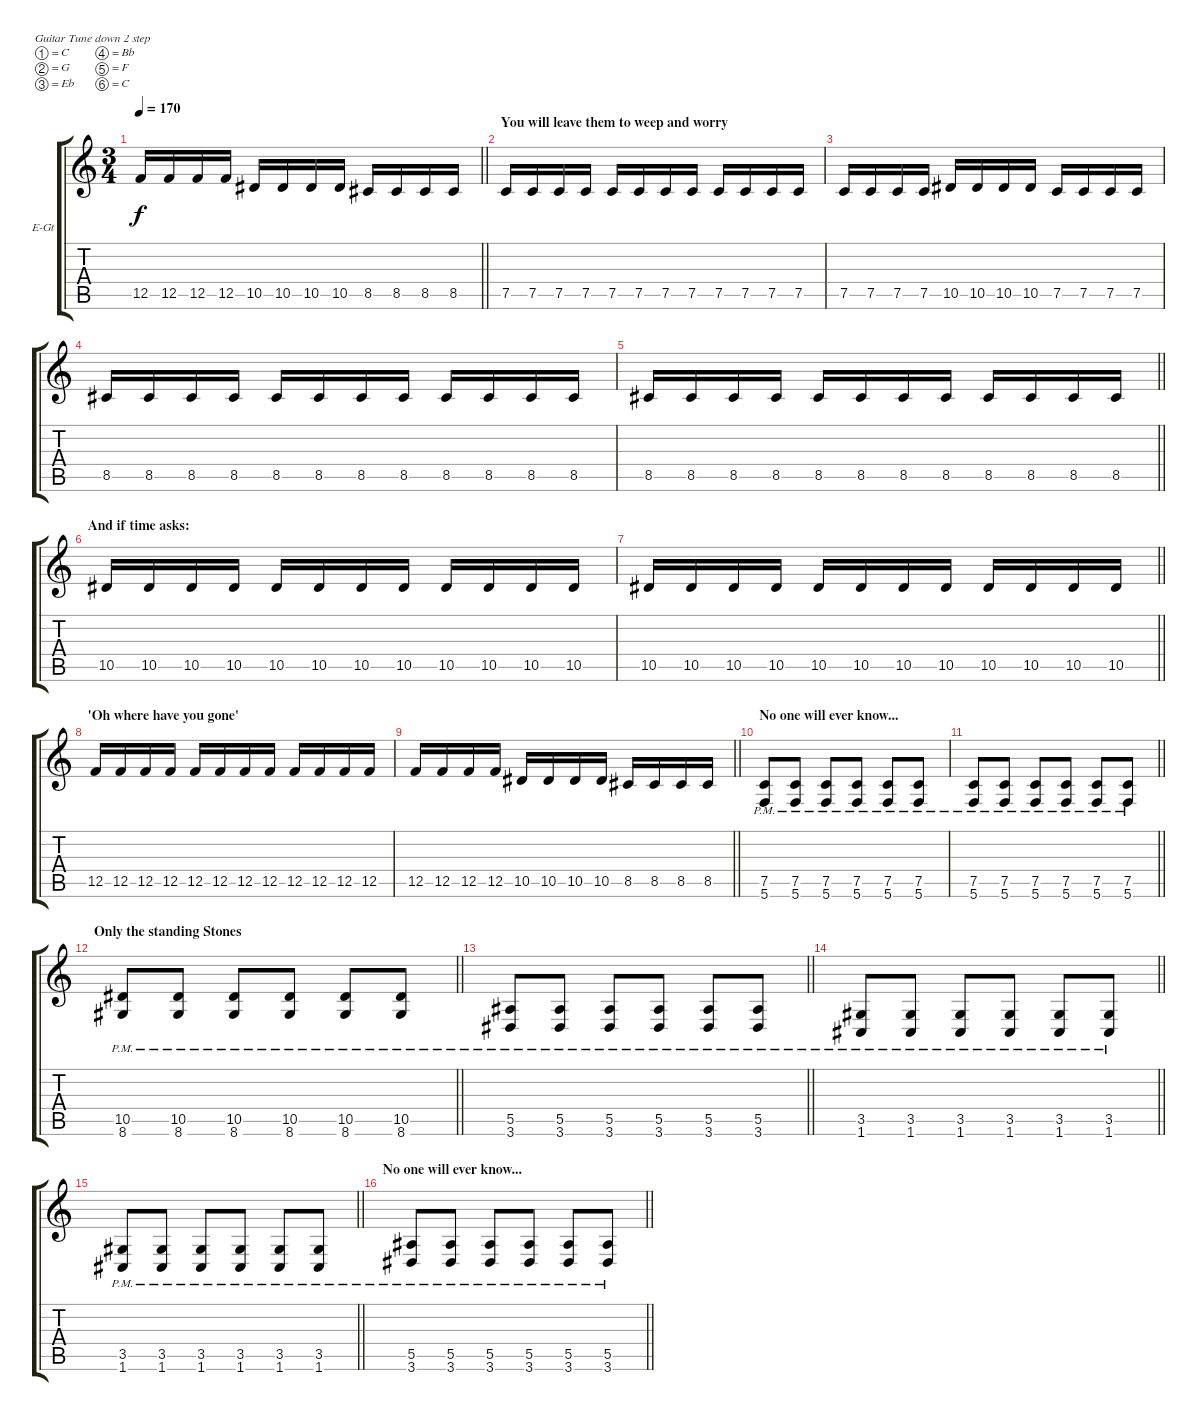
\bracketExtendMode groupsimilarinstruments
\firstSystemTrackNameOrientation horizontal
\otherSystemsTrackNameOrientation horizontal
\track ("Guitar2 Dist (Marcel)" "E-Gt") {mute instrument overdrivenguitar}
\staff {score tabs}
\tuning (C4 G3 Eb3 Bb2 F2 C2)
\ts (3 4)
\tempo 170
\clef g2
\barLineRight lightlight
\ks c
12.5.16{dy f} 12.5.16 12.5.16 12.5.16 10.5.16 10.5.16 10.5.16 10.5.16 8.5.16 8.5.16 8.5.16 8.5.16 |
\section ("" "You will leave them to weep and worry")
7.5.16 7.5.16 7.5.16 7.5.16 7.5.16 7.5.16 7.5.16 7.5.16 7.5.16 7.5.16 7.5.16 7.5.16 |
7.5.16 7.5.16 7.5.16 7.5.16 10.5.16 10.5.16 10.5.16 10.5.16 7.5.16 7.5.16 7.5.16 7.5.16 |
8.5.16 8.5.16 8.5.16 8.5.16 8.5.16 8.5.16 8.5.16 8.5.16 8.5.16 8.5.16 8.5.16 8.5.16 |
\barLineRight lightlight
8.5.16 8.5.16 8.5.16 8.5.16 8.5.16 8.5.16 8.5.16 8.5.16 8.5.16 8.5.16 8.5.16 8.5.16 |
\section ("" "And if time asks:")
10.5.16 10.5.16 10.5.16 10.5.16 10.5.16 10.5.16 10.5.16 10.5.16 10.5.16 10.5.16 10.5.16 10.5.16 |
\barLineRight lightlight
10.5.16 10.5.16 10.5.16 10.5.16 10.5.16 10.5.16 10.5.16 10.5.16 10.5.16 10.5.16 10.5.16 10.5.16 |
\section ("" "'Oh where have you gone'")
12.5.16 12.5.16 12.5.16 12.5.16 12.5.16 12.5.16 12.5.16 12.5.16 12.5.16 12.5.16 12.5.16 12.5.16 |
\barLineRight lightlight
12.5.16 12.5.16 12.5.16 12.5.16 10.5.16 10.5.16 10.5.16 10.5.16 8.5.16 8.5.16 8.5.16 8.5.16 |
\section ("" "No one will ever know...")
(7.5{pm} 5.6{pm}).8 (7.5{pm} 5.6{pm}).8 (7.5{pm} 5.6{pm}).8 (7.5{pm} 5.6{pm}).8 (7.5{pm} 5.6{pm}).8 (7.5{pm} 5.6{pm}).8 |
\barLineRight lightlight
(7.5{pm} 5.6{pm}).8 (7.5{pm} 5.6{pm}).8 (7.5{pm} 5.6{pm}).8 (7.5{pm} 5.6{pm}).8 (7.5{pm} 5.6{pm}).8 (7.5{pm} 5.6{pm}).8 |
\section ("" "Only the standing Stones")
\barLineRight lightlight
(10.5{pm} 8.6{pm}).8 (10.5{pm} 8.6{pm}).8 (10.5{pm} 8.6{pm}).8 (10.5{pm} 8.6{pm}).8 (10.5{pm} 8.6{pm}).8 (10.5{pm} 8.6{pm}).8 |
\barLineRight lightlight
(5.5{pm} 3.6{pm}).8 (5.5{pm} 3.6{pm}).8 (5.5{pm} 3.6{pm}).8 (5.5{pm} 3.6{pm}).8 (5.5{pm} 3.6{pm}).8 (5.5{pm} 3.6{pm}).8 |
\barLineRight lightlight
(3.5{pm} 1.6{pm}).8 (3.5{pm} 1.6{pm}).8 (3.5{pm} 1.6{pm}).8 (3.5{pm} 1.6{pm}).8 (3.5{pm} 1.6{pm}).8 (3.5{pm} 1.6{pm}).8 |
\barLineRight lightlight
(3.5{pm} 1.6{pm}).8 (3.5{pm} 1.6{pm}).8 (3.5{pm} 1.6{pm}).8 (3.5{pm} 1.6{pm}).8 (3.5{pm} 1.6{pm}).8 (3.5{pm} 1.6{pm}).8 |
\section ("" "No one will ever know...")
\barLineRight lightlight
(5.5{pm} 3.6{pm}).8 (5.5{pm} 3.6{pm}).8 (5.5{pm} 3.6{pm}).8 (5.5{pm} 3.6{pm}).8 (5.5{pm} 3.6{pm}).8 (5.5{pm} 3.6{pm}).8
